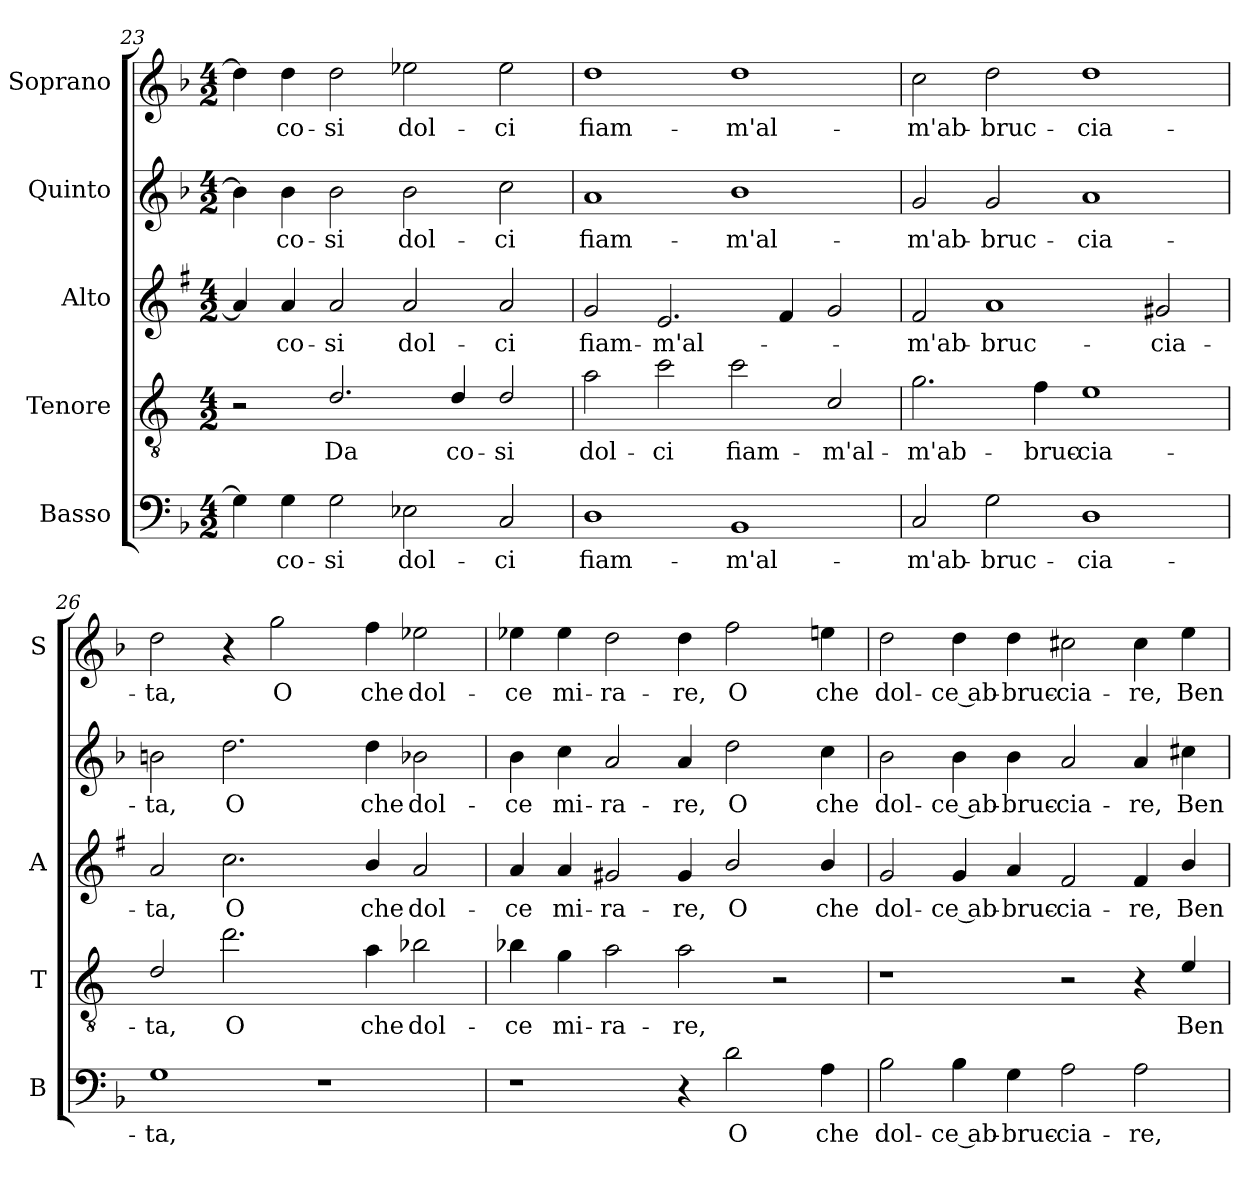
**kern	**text	**kern	**text	**kern	**text	**kern	**text	**kern	**text
*part5	*part5	*part4	*part4	*part3	*part3	*part2	*part2	*part1	*part1
*staff5	*staff5	*staff4	*staff4	*staff3	*staff3	*staff2	*staff2	*staff1	*staff1
*I"Basso	*	*I"Tenore	*	*I"Alto	*	*I"Quinto	*	*I"Soprano	*
*I'B	*	*I'T	*	*I'A	*	*	*	*I'S	*
!!LO:PB:g=z
*clefF4	*	*clefGv2	*	*clefG2	*	*clefG2	*	*clefG2	*
*	*	*ITrd4c7	*	*ITrd1c2	*	*	*	*	*
*k[b-]	*	*k[b-]	*	*k[b-]	*	*k[b-]	*	*k[b-]	*
*F:	*	*F:	*	*F:	*	*F:	*	*F:	*
*M4/2	*	*M4/2	*	*M4/2	*	*M4/2	*	*M4/2	*
=23	=23	=23	=23	=23	=23	=23	=23	=23	=23
4G\]	.	2r	.	4g/]	.	4b-\]	.	4dd\]	.
!	!LO:LY:b	!	!	!	!LO:LY:b	!	!LO:LY:b	!	!LO:LY:b
4G\	co-	.	.	4g/	co-	4b-\	co-	4dd\	co-
!	!LO:LY:b	!	!LO:LY:b	!	!LO:LY:b	!	!LO:LY:b	!	!LO:LY:b
2G\	-si	2.G/	Da	2g/	-si	2b-\	-si	2dd\	-si
!	!LO:LY:b	!	!	!	!LO:LY:b	!	!LO:LY:b	!	!LO:LY:b
2E-X\	dol-	.	.	2g/	dol-	2b-\	dol-	2ee-X\	dol-
!	!	!	!LO:LY:b	!	!	!	!	!	!
.	.	4G/	co-	.	.	.	.	.	.
!	!LO:LY:b	!	!LO:LY:b	!	!LO:LY:b	!	!LO:LY:b	!	!LO:LY:b
2C/	-ci	2G/	-si	2g/	-ci	2cc\	-ci	2ee-\	-ci
=24	=24	=24	=24	=24	=24	=24	=24	=24	=24
!	!LO:LY:b	!	!LO:LY:b	!	!LO:LY:b	!	!LO:LY:b	!	!LO:LY:b
1D	fiam-	2d\	dol-	2f/	fiam-	1a	fiam-	1dd	fiam-
!	!	!	!LO:LY:b	!	!LO:LY:b	!	!	!	!
.	.	2f\	-ci	2.d/	-m'al-	.	.	.	.
!	!LO:LY:b	!	!LO:LY:b	!	!	!	!LO:LY:b	!	!LO:LY:b
1BB-	-m'al-	2f\	fiam-	.	.	1b-	-m'al-	1dd	-m'al-
.	.	.	.	4e/	.	.	.	.	.
!	!	!	!LO:LY:b	!	!	!	!	!	!
.	.	2F/	-m'al-	2f/	.	.	.	.	.
=25	=25	=25	=25	=25	=25	=25	=25	=25	=25
!	!LO:LY:b	!	!LO:LY:b	!	!LO:LY:b	!	!LO:LY:b	!	!LO:LY:b
2C/	-m'ab-	2.c\	-m'ab-	2e/	-m'ab-	2g/	-m'ab-	2cc\	-m'ab-
!	!LO:LY:b	!	!	!	!LO:LY:b	!	!LO:LY:b	!	!LO:LY:b
2G\	-bruc-	.	.	1g	-bruc-	2g/	-bruc-	2dd\	-bruc-
!	!	!	!LO:LY:b	!	!	!	!	!	!
.	.	4B-\	-bruc-	.	.	.	.	.	.
!	!LO:LY:b	!	!LO:LY:b	!	!	!	!LO:LY:b	!	!LO:LY:b
1D	-cia-	1A	-cia-	.	.	1a	-cia-	1dd	-cia-
!	!	!	!	!	!LO:LY:b	!	!	!	!
.	.	.	.	2f#X/	-cia-	.	.	.	.
=26	=26	=26	=26	=26	=26	=26	=26	=26	=26
!	!LO:LY:b	!	!LO:LY:b	!	!LO:LY:b	!	!LO:LY:b	!	!LO:LY:b
1G	-ta,	2G/	-ta,	2g/	-ta,	2bn\	-ta,	2dd\	-ta,
!	!	!	!LO:LY:b	!	!LO:LY:b	!	!LO:LY:b	!	!
.	.	2.g\	O	2.b-\	O	2.dd\	O	4r	.
!	!	!	!	!	!	!	!	!	!LO:LY:b
.	.	.	.	.	.	.	.	2gg\	O
1r	.	.	.	.	.	.	.	.	.
!	!	!	!LO:LY:b	!	!LO:LY:b	!	!LO:LY:b	!	!LO:LY:b
.	.	4d\	che	4a/	che	4dd\	che	4ff\	che
!	!	!	!LO:LY:b	!	!LO:LY:b	!	!LO:LY:b	!	!LO:LY:b
.	.	2e-X\	dol-	2g/	dol-	2b-X\	dol-	2ee-X\	dol-
!!LO:LB:g=z
=27	=27	=27	=27	=27	=27	=27	=27	=27	=27
!	!	!	!LO:LY:b	!	!LO:LY:b	!	!LO:LY:b	!	!LO:LY:b
1r	.	4e-X\	-ce	4g/	-ce	4b-\	-ce	4ee-X\	-ce
!	!	!	!LO:LY:b	!	!LO:LY:b	!	!LO:LY:b	!	!LO:LY:b
.	.	4c\	mi-	4g/	mi-	4cc\	mi-	4ee-\	mi-
!	!	!	!LO:LY:b	!	!LO:LY:b	!	!LO:LY:b	!	!LO:LY:b
.	.	2d\	-ra-	2f#X/	-ra-	2a/	-ra-	2dd\	-ra-
!	!	!	!LO:LY:b	!	!LO:LY:b	!	!LO:LY:b	!	!LO:LY:b
4r	.	2d\	-re,	4f#/	-re,	4a/	-re,	4dd\	-re,
!	!LO:LY:b	!	!	!	!LO:LY:b	!	!LO:LY:b	!	!LO:LY:b
2d\	O	.	.	2a/	O	2dd\	O	2ff\	O
.	.	2r	.	.	.	.	.	.	.
!	!LO:LY:b	!	!	!	!LO:LY:b	!	!LO:LY:b	!	!LO:LY:b
4A\	che	.	.	4a/	che	4cc\	che	4een\	che
=28	=28	=28	=28	=28	=28	=28	=28	=28	=28
!	!LO:LY:b	!	!	!	!LO:LY:b	!	!LO:LY:b	!	!LO:LY:b
2B-\	dol-	1r	.	2f/	dol-	2b-\	dol-	2dd\	dol-
!	!LO:LY:b	!	!	!	!LO:LY:b	!	!LO:LY:b	!	!LO:LY:b
4B-\	-ce ab-	.	.	4f/	-ce ab-	4b-\	-ce ab-	4dd\	-ce ab-
!	!LO:LY:b	!	!	!	!LO:LY:b	!	!LO:LY:b	!	!LO:LY:b
4G\	-bruc-	.	.	4g/	-bruc-	4b-\	-bruc-	4dd\	-bruc-
!	!LO:LY:b	!	!	!	!LO:LY:b	!	!LO:LY:b	!	!LO:LY:b
2A\	-cia-	2r	.	2e/	-cia-	2a/	-cia-	2cc#X\	-cia-
!	!LO:LY:b	!	!	!	!LO:LY:b	!	!LO:LY:b	!	!LO:LY:b
2A\	-re,	4r	.	4e/	-re,	4a/	-re,	4cc#\	-re,
!	!	!	!LO:LY:b	!	!LO:LY:b	!	!LO:LY:b	!	!LO:LY:b
.	.	4A/	Ben	4a/	Ben	4cc#X\	Ben	4ee\	Ben
=	=	=	=	=	=	=	=	=	=
*-	*-	*-	*-	*-	*-	*-	*-	*-	*-
